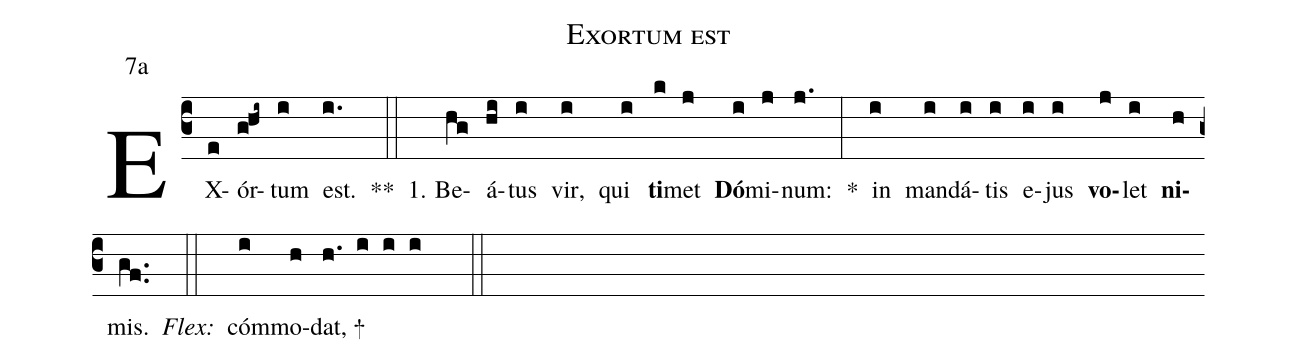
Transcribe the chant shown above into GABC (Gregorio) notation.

name:Exortum est;
office-part:Antiphona;
mode:7;
annotation:7a;
%%
(c3) EX(e)ór(g!hi~)tum(i) est.(i.) **(::)
1. Be(hg)á(hi)tus(i) vir,(i) qui(i) <b>ti</b>(k)met(j) <b>Dó</b>(i)mi(j)num:(j.) *(:) in(i) man(i)dá(i)tis(i) e(i)jus(i) <b>vo</b>(j)let(i) <b>ni</b>(h)mis.(gf..)
<i>Flex:</i>(::)  cóm(i)mo(h)dat, +(h. i i i  ::)
